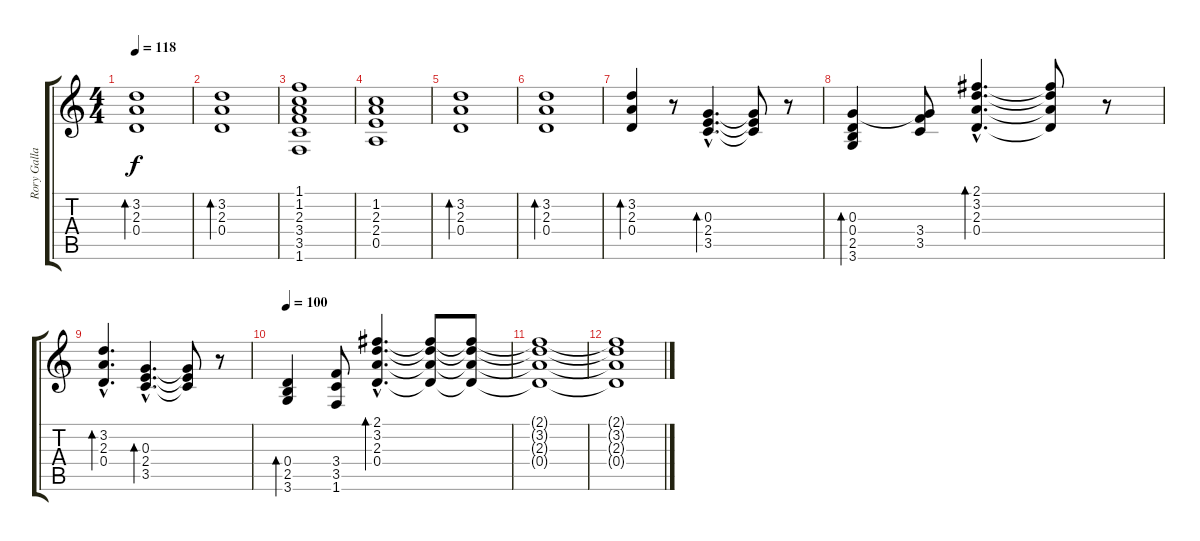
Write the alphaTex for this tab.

\track ("Rory Gallagher" "Rory Galla") {instrument distortionguitar}
\staff {score tabs}
\tuning (E4 B3 G3 D3 A2 E2) {hide}
\ts (4 4)
\tempo 118
\clef g2
\ks c
(3.2 2.3 0.4).1{bd 240 dy f} |
(3.2 2.3 0.4).1{bd 240} |
(1.1 1.2 2.3 3.4 3.5 1.6).1{volume 14} |
(1.2 2.3 2.4 0.5).1 |
(3.2 2.3 0.4).1{bd 240} |
(3.2 2.3 0.4).1{bd 240} |
(3.2 2.3 0.4).4{bd 120 volume 13} r.8 (0.3{hac} 2.4{hac} 3.5{hac}).4{d bd 120} (0.3{t} 2.4{t} 3.5{t}).8 r.8 |
(0.3 0.4 2.5 3.6).4{bd 120} (0.3{t} 3.4 3.5).8 (2.1{hac} 3.2{hac} 2.3{hac} 0.4{hac}).4{d bd 120} (2.1{t} 3.2{t} 2.3{t} 0.4{t}).8 r.8 |
(3.2{hac} 2.3{hac} 0.4{hac}).4{d bd 120} (0.3{hac} 2.4{hac} 3.5{hac}).4{d bd 120} (0.3{t} 2.4{t} 3.5{t}).8 r.8 |
\tempo 100
(0.4 2.5 3.6).4{bd 120} (3.4 3.5 1.6).8 (2.1{hac} 3.2{hac} 2.3{hac} 0.4{hac}).4{d bd 120 volume 0} (2.1{t} 3.2{t} 2.3{t} 0.4{t}).8 (2.1{t} 3.2{t} 2.3{t} 0.4{t}).8 |
(2.1{t} 3.2{t} 2.3{t} 0.4{t}).1 |
(2.1{t} 3.2{t} 2.3{t} 0.4{t}).1
